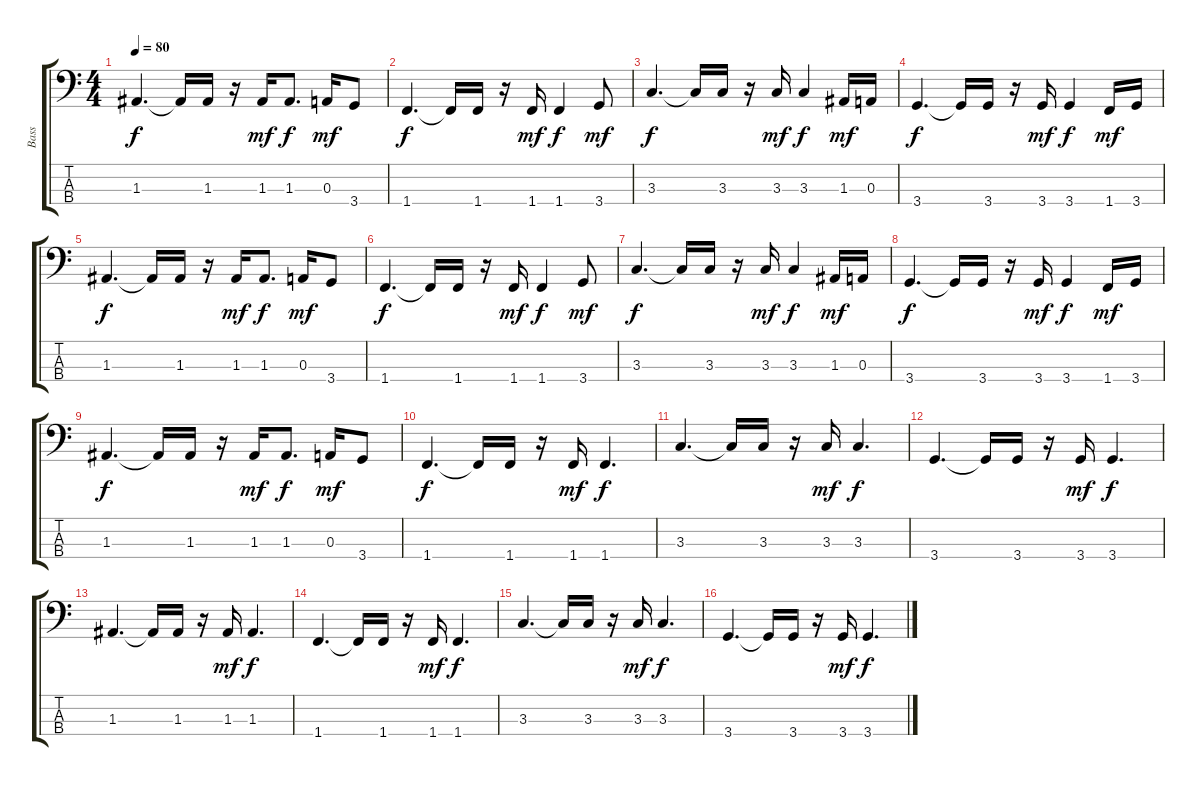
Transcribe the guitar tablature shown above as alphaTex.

\track ("Bass" "Bass") {instrument acousticbass}
\staff {score tabs}
\tuning (G2 D2 A1 E1) {hide}
\ts (4 4)
\tempo 80
\clef f4
\ks c
1.3.4{d dy f} 1.3{t}.16 1.3.16 r.16 1.3.16{dy mf} 1.3.8{d dy f} 0.3.16{dy mf} 3.4.8 |
1.4.4{d dy f} 1.4{t}.16 1.4.16 r.16 1.4.16{dy mf} 1.4.4{dy f} 3.4.8{dy mf} |
3.3.4{d dy f} 3.3{t}.16 3.3.16 r.16 3.3.16{dy mf} 3.3.4{dy f} 1.3.16{dy mf} 0.3.16 |
3.4.4{d dy f} 3.4{t}.16 3.4.16 r.16 3.4.16{dy mf} 3.4.4{dy f} 1.4.16{dy mf} 3.4.16 |
1.3.4{d dy f} 1.3{t}.16 1.3.16 r.16 1.3.16{dy mf} 1.3.8{d dy f} 0.3.16{dy mf} 3.4.8 |
1.4.4{d dy f} 1.4{t}.16 1.4.16 r.16 1.4.16{dy mf} 1.4.4{dy f} 3.4.8{dy mf} |
3.3.4{d dy f} 3.3{t}.16 3.3.16 r.16 3.3.16{dy mf} 3.3.4{dy f} 1.3.16{dy mf} 0.3.16 |
3.4.4{d dy f} 3.4{t}.16 3.4.16 r.16 3.4.16{dy mf} 3.4.4{dy f} 1.4.16{dy mf} 3.4.16 |
1.3.4{d dy f} 1.3{t}.16 1.3.16 r.16 1.3.16{dy mf} 1.3.8{d dy f} 0.3.16{dy mf} 3.4.8 |
1.4.4{d dy f} 1.4{t}.16 1.4.16 r.16 1.4.16{dy mf} 1.4.4{d dy f} |
3.3.4{d} 3.3{t}.16 3.3.16 r.16 3.3.16{dy mf} 3.3.4{d dy f} |
3.4.4{d} 3.4{t}.16 3.4.16 r.16 3.4.16{dy mf} 3.4.4{d dy f} |
1.3.4{d} 1.3{t}.16 1.3.16 r.16 1.3.16{dy mf} 1.3.4{d dy f} |
1.4.4{d} 1.4{t}.16 1.4.16 r.16 1.4.16{dy mf} 1.4.4{d dy f} |
3.3.4{d} 3.3{t}.16 3.3.16 r.16 3.3.16{dy mf} 3.3.4{d dy f} |
3.4.4{d} 3.4{t}.16 3.4.16 r.16 3.4.16{dy mf} 3.4.4{d dy f}
